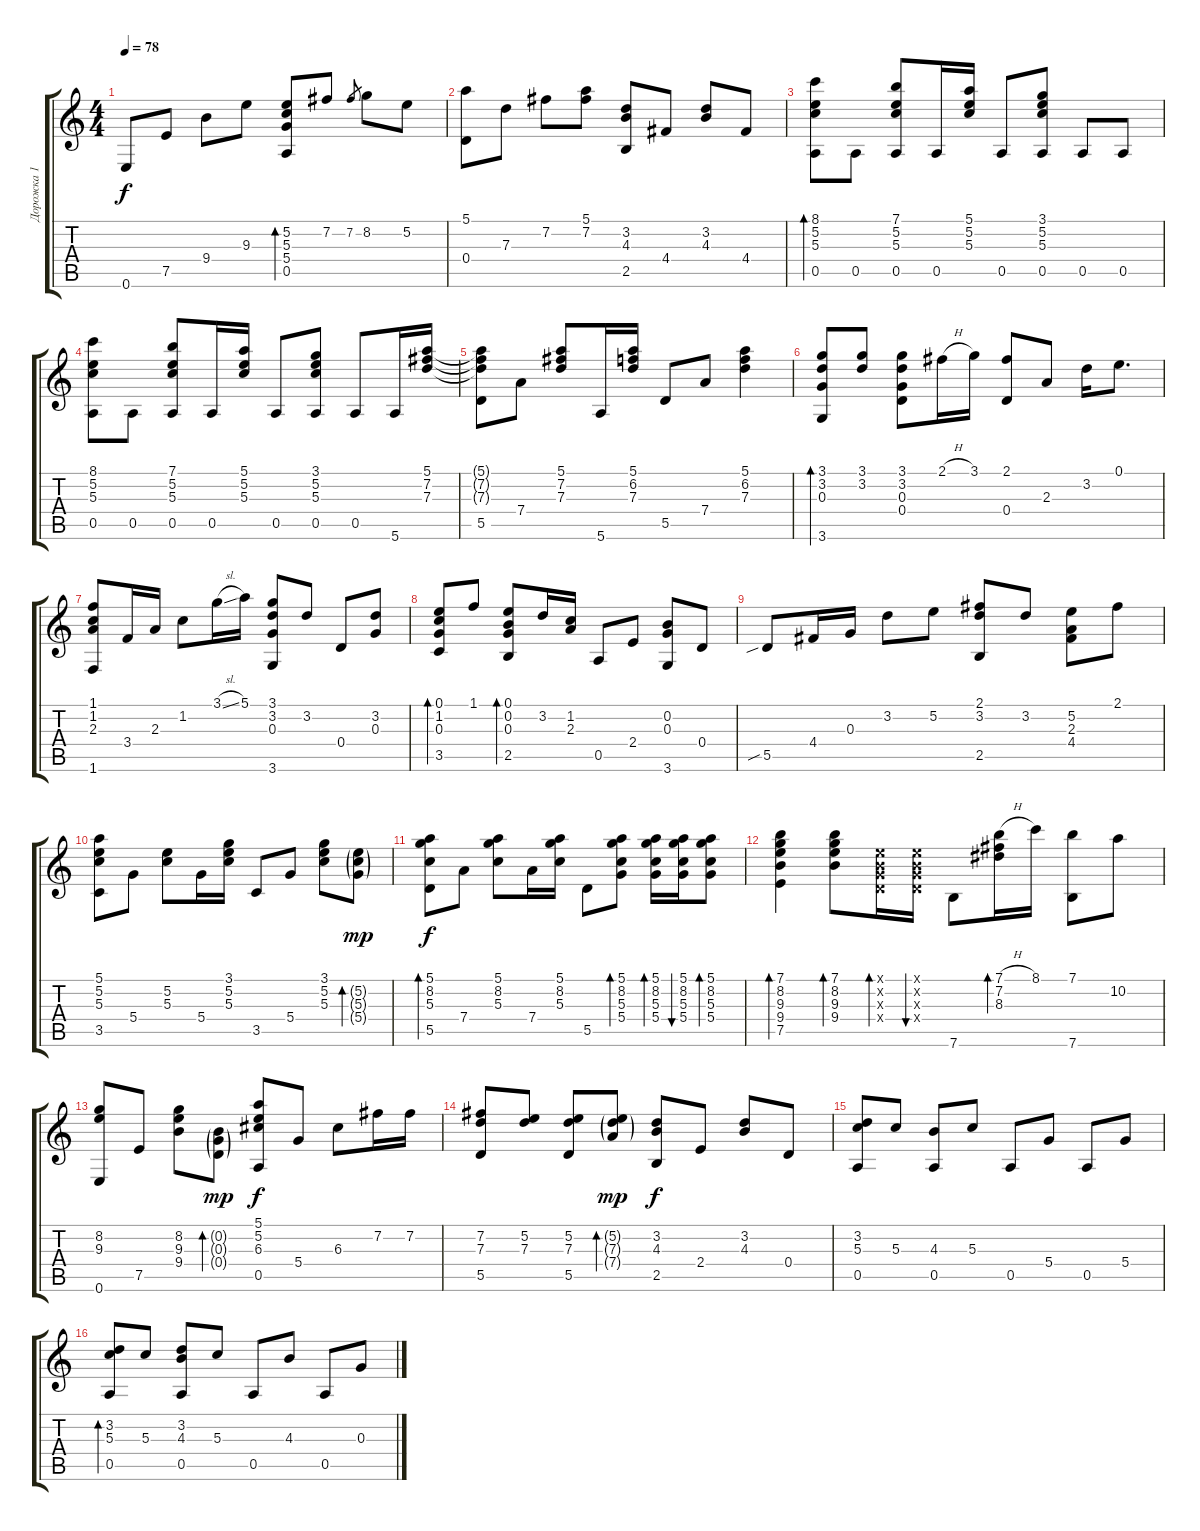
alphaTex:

\track ("Дорожка 1" "Дорожка 1") {instrument acousticguitarsteel}
\staff {score tabs}
\tuning (E4 B3 G3 D3 A2 E2) {hide}
\ts (4 4)
\tempo 78
\clef g2
\ks c
0.6.8{dy f} 7.5.8 9.4.8 9.3.8 (5.2 5.3 5.4 0.5).8{bd 120} 7.2.8 7.2.8{gr} 8.2.8 5.2.8 |
(5.1 0.4).8 7.3.8 7.2.8 (5.1 7.2).8 (3.2 4.3 2.5).8 4.4.8 (3.2 4.3).8 4.4.8 |
(8.1 5.2 5.3 0.5).8{bd 60} 0.5.8 (7.1 5.2 5.3 0.5).8 0.5.16 (5.1 5.2 5.3).16 0.5.8 (3.1 5.2 5.3 0.5).8 0.5.8 0.5.8 |
(8.1 5.2 5.3 0.5).8 0.5.8 (7.1 5.2 5.3 0.5).8 0.5.16 (5.1 5.2 5.3).16 0.5.8 (3.1 5.2 5.3 0.5).8 0.5.8 5.6.16 (5.1 7.2 7.3).16 |
(5.1{t} 7.2{t} 7.3{t} 5.5).8 7.4.8 (5.1 7.2 7.3).8 5.6.16 (5.1 6.2 7.3).16 5.5.8 7.4.8 (5.1 6.2 7.3).4 |
(3.1 3.2 0.3 3.6).8{bd 120} (3.1 3.2).8 (3.1 3.2 0.3 0.4).8 2.1{h}.16 3.1.16 (2.1 0.4).8 2.3.8 3.2.16 0.1.8{d} |
(1.1 1.2 2.3 1.6).8 3.4.16 2.3.16 1.2.8 3.1{sl}.16 5.1.16 (3.1 3.2 0.3 3.6).8 3.2.8 0.4.8 (3.2 0.3).8 |
(0.1 1.2 0.3 3.5).8{bd 120} 1.1.8 (0.1 0.2 0.3 2.5).8{bd 120} 3.2.16 (1.2 2.3).16 0.5.8 2.4.8 (0.2 0.3 3.6).8 0.4.8 |
5.5{sib}.8 4.4.16 0.3.16 3.2.8 5.2.8 (2.1 3.2 2.5).8 3.2.8 (5.2 2.3 4.4).8 2.1.8 |
(5.1 5.2 5.3 3.5).8 5.4.8 (5.2 5.3).8 5.4.16 (3.1 5.2 5.3).16 3.5.8 5.4.8 (3.1 5.2 5.3).8 (5.2{g} 5.3{g} 5.4{g}).8{bd 60 dy mp} |
(5.1 8.2 5.3 5.5).8{bd 120 dy f} 7.4.8 (5.1 8.2 5.3).8 7.4.16 (5.1 8.2 5.3).16 5.5.8 (5.1 8.2 5.3 5.4).8{bd 60} (5.1 8.2 5.3 5.4).16{bd 60} (5.1 8.2 5.3 5.4).16{bu 60} (5.1 8.2 5.3 5.4).8{bd 60} |
(7.1 8.2 9.3 9.4 7.5).4{bd 120} (7.1 8.2 9.3 9.4).8{bd 60} (0.1{x} 0.2{x} 0.3{x} 0.4{x}).16{bd 60} (0.1{x} 0.2{x} 0.3{x} 0.4{x}).16{bu 60} 7.6.8 (7.1{h} 7.2 8.3).16{bd 480} 8.1.16 (7.1 7.6).8 10.2.8 |
(8.2 9.3 0.6).8 7.5.8 (8.2 9.3 9.4).8 (0.2{g} 0.3{g} 0.4{g}).8{bd 60 dy mp} (5.1 5.2 6.3 0.5).8{dy f} 5.4.8 6.3.8 7.2.16 7.2.16 |
(7.2 7.3 5.5).8 (5.2 7.3).8 (5.2 7.3 5.5).8 (5.2{g} 7.3{g} 7.4{g}).8{bd 60 dy mp} (3.2 4.3 2.5).8{dy f} 2.4.8 (3.2 4.3).8 0.4.8 |
(3.2 5.3 0.5).8 5.3.8 (4.3 0.5).8 5.3.8 0.5.8 5.4.8 0.5.8 5.4.8 |
(3.2 5.3 0.5).8{bd 240} 5.3.8 (3.2 4.3 0.5).8 5.3.8 0.5.8 4.3.8 0.5.8 0.3.8
